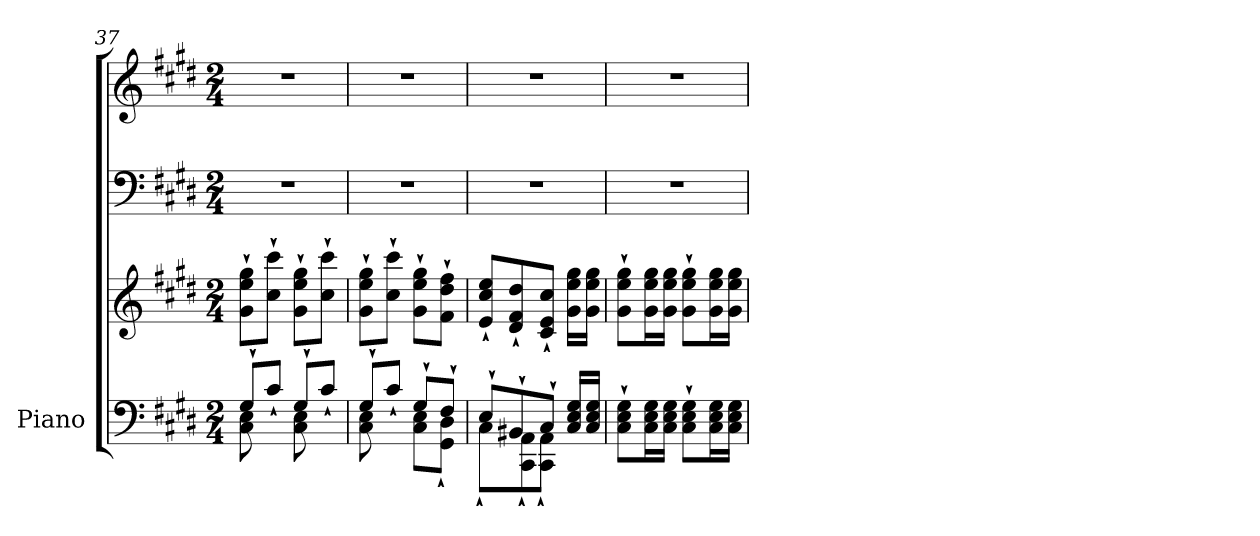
**kern	**kern	**kern	**kern
*part1	*part1	*part1	*part1
*staff4	*staff3	*staff2	*staff1
*I"Piano	*	*	*
*I'Pno.	*	*	*
*clefF4	*clefG2	*clefF4	*clefG2
*k[f#c#g#d#]	*k[f#c#g#d#]	*k[f#c#g#d#]	*k[f#c#g#d#]
*M2/4	*M2/4	*M2/4	*M2/4
=37	=37	=37	=37
*^	*	*	*
8G#`/L	8C#\ 8E\	8g#\` 8ee\` 8gg#\`L	2r	2r
8c#`/J	8ryy	8cc#\` 8ccc#\`J	.	.
8G#`/L	8C#\ 8E\	8g#\` 8ee\` 8gg#\`L	.	.
8c#`/J	8ryy	8cc#\` 8ccc#\`J	.	.
=38	=38	=38	=38	=38
8G#`/L	8C#\ 8E\	8g#\` 8ee\` 8gg#\`L	2r	2r
8c#`/J	8ryy	8cc#\` 8ccc#\`J	.	.
8G#`/L	8C#\ 8E\L	8g#\` 8ee\` 8gg#\`L	.	.
8F#`/J	8GG#\` 8D#\`J	8f#\` 8dd#\` 8ff#\`J	.	.
=39	=39	=39	=39	=39
8E`/L	8C#`\L	8e/` 8cc#/` 8ee/`L	2r	2r
8BB#X`/	8CC#\` 8AA\`	8d#/` 8f#/` 8dd#/`	.	.
8C#`/J	8CC#\` 8AA\`J	8c#/` 8e/` 8cc#/`J	.	.
16C#/ 16E/ 16G#/LL	8ryy	16g#\ 16ee\ 16gg#\LL	.	.
16C#/ 16E/ 16G#/JJ	.	16g#\ 16ee\ 16gg#\JJ	.	.
*v	*v	*	*	*
!!LO:LB:g=z
=40	=40	=40	=40
8C#\` 8E\` 8G#\`L	8g#\` 8ee\` 8gg#\`L	2r	2r
16C#\ 16E\ 16G#\L	16g#\ 16ee\ 16gg#\L	.	.
16C#\ 16E\ 16G#\JJ	16g#\ 16ee\ 16gg#\JJ	.	.
8C#\` 8E\` 8G#\`L	8g#\` 8ee\` 8gg#\`L	.	.
16C#\ 16E\ 16G#\L	16g#\ 16ee\ 16gg#\L	.	.
16C#\ 16E\ 16G#\JJ	16g#\ 16ee\ 16gg#\JJ	.	.
=	=	=	=
*-	*-	*-	*-
